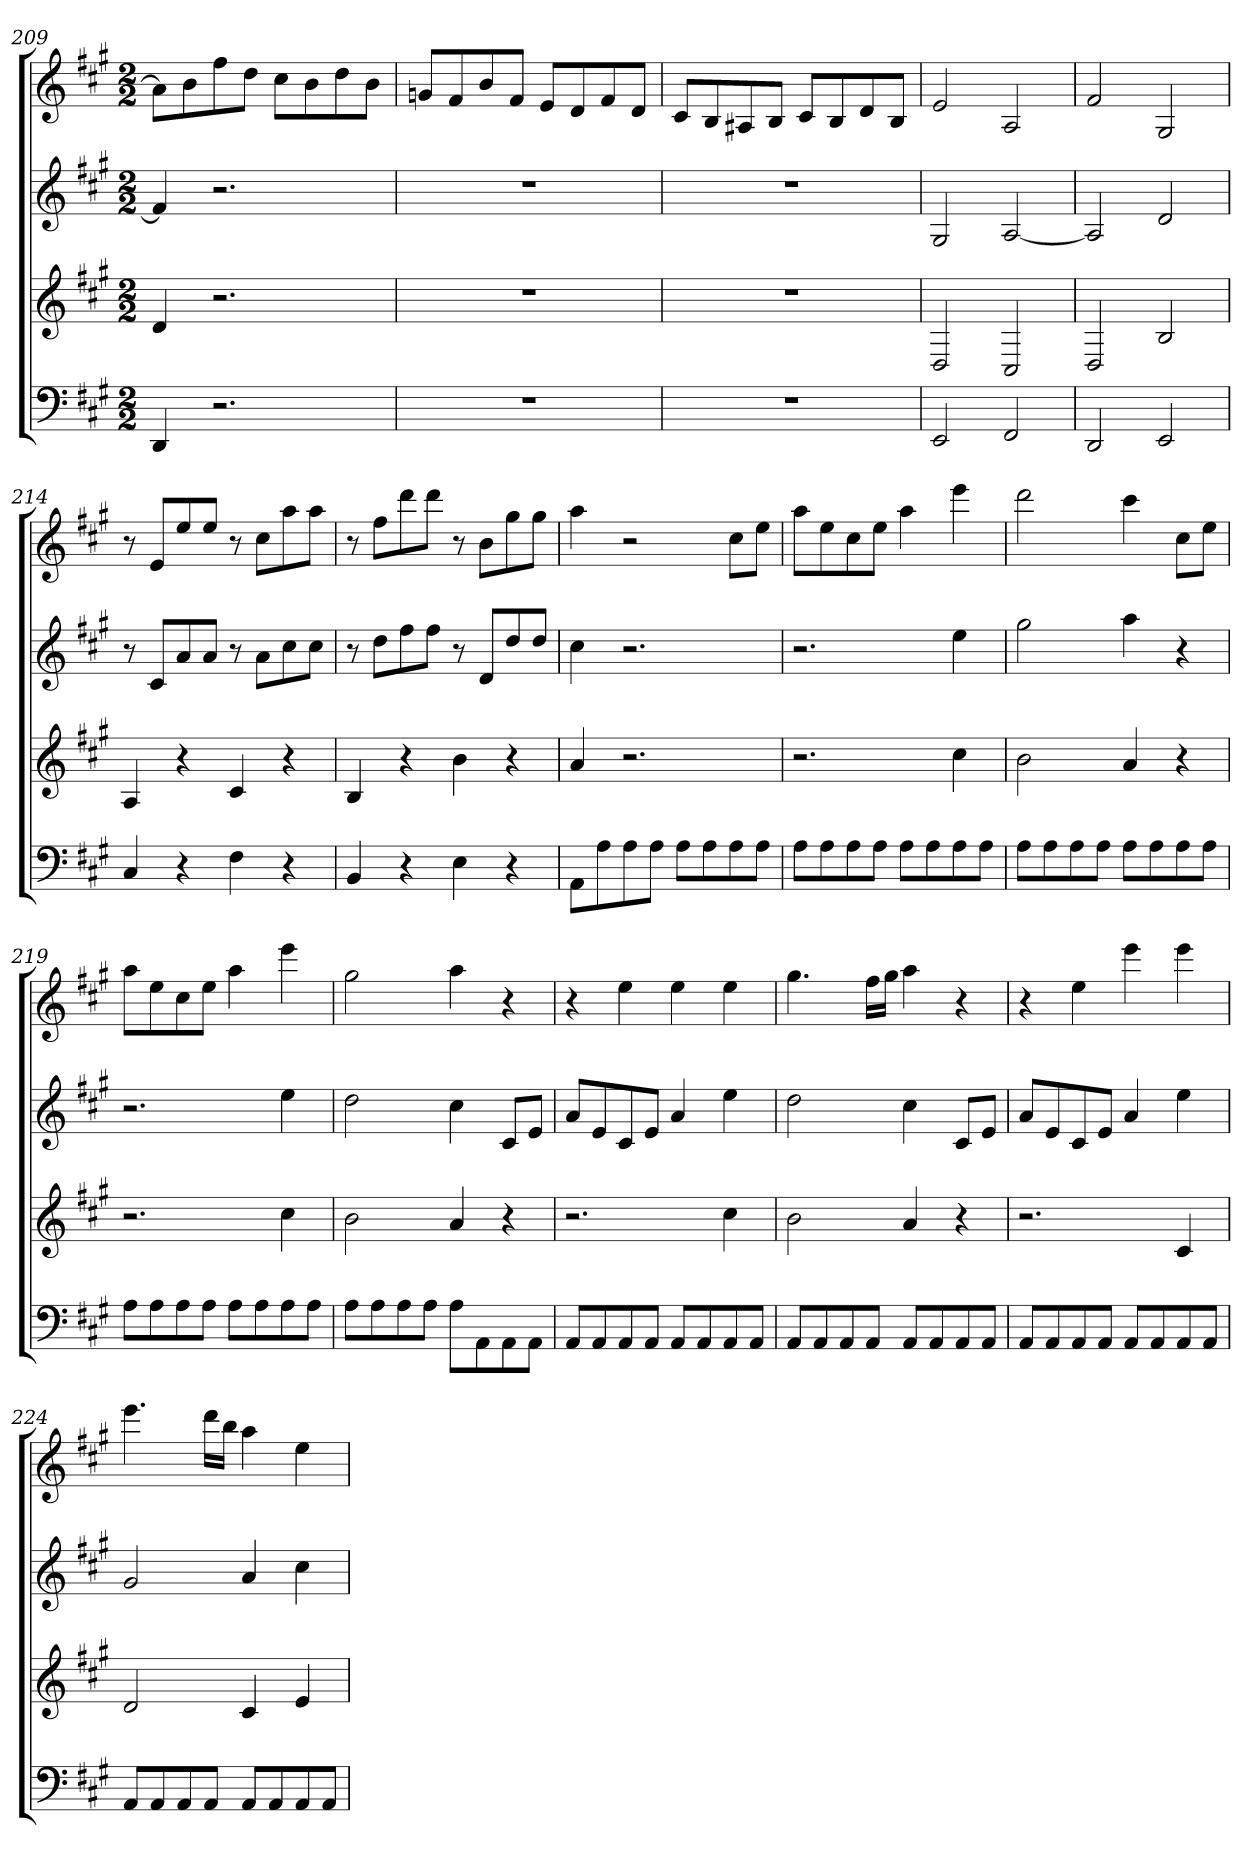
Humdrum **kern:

**kern	**kern	**kern	**kern
*part4	*part3	*part2	*part1
*staff4	*staff3	*staff2	*staff1
*k[f#c#g#]	*k[f#c#g#]	*k[f#c#g#]	*k[f#c#g#]
*A:	*A:	*A:	*A:
*M2/2	*M2/2	*M2/2	*M2/2
=209	=209	=209	=209
4DD	4d	4f#]	8a#L]
.	.	.	8b
2.r	2.r	2.r	8ff#
.	.	.	8ddJ
.	.	.	8cc#L
.	.	.	8b
.	.	.	8dd
.	.	.	8bJ
=210	=210	=210	=210
1r	1r	1r	8gnL
.	.	.	8f#
.	.	.	8b
.	.	.	8f#J
.	.	.	8eL
.	.	.	8d
.	.	.	8f#
.	.	.	8dJ
=211	=211	=211	=211
1r	1r	1r	8c#L
.	.	.	8B
.	.	.	8A#X
.	.	.	8BJ
.	.	.	8c#L
.	.	.	8B
.	.	.	8d
.	.	.	8BJ
=212	=212	=212	=212
2EE	2D	2G#	2e
2FF#	2C#	[2A	2A
=213	=213	=213	=213
2DD	2D	2A]	2f#
2EE	2B	2d	2G#
=214	=214	=214	=214
4C#	4A	8r	8r
.	.	8c#L	8eL
4r	4r	8a	8ee
.	.	8aJ	8eeJ
4F#	4c#	8r	8r
.	.	8aL	8cc#L
4r	4r	8cc#	8aa
.	.	8cc#J	8aaJ
=215	=215	=215	=215
4BB	4B	8r	8r
.	.	8ddL	8ff#L
4r	4r	8ff#	8ddd
.	.	8ff#J	8dddJ
4E	4b	8r	8r
.	.	8dL	8bL
4r	4r	8dd	8gg#
.	.	8ddJ	8gg#J
=216	=216	=216	=216
8AAL	4a	4cc#	4aa
8A	.	.	.
8A	2.r	2.r	2r
8AJ	.	.	.
8AL	.	.	.
8A	.	.	.
8A	.	.	8cc#L
8AJ	.	.	8eeJ
=217	=217	=217	=217
8AL	2.r	2.r	8aaL
8A	.	.	8ee
8A	.	.	8cc#
8AJ	.	.	8eeJ
8AL	.	.	4aa
8A	.	.	.
8A	4cc#	4ee	4eee
8AJ	.	.	.
=218	=218	=218	=218
8AL	2b	2gg#	2ddd
8A	.	.	.
8A	.	.	.
8AJ	.	.	.
8AL	4a	4aa	4ccc#
8A	.	.	.
8A	4r	4r	8cc#L
8AJ	.	.	8eeJ
=219	=219	=219	=219
8AL	2.r	2.r	8aaL
8A	.	.	8ee
8A	.	.	8cc#
8AJ	.	.	8eeJ
8AL	.	.	4aa
8A	.	.	.
8A	4cc#	4ee	4eee
8AJ	.	.	.
=220	=220	=220	=220
8AL	2b	2dd	2gg#
8A	.	.	.
8A	.	.	.
8AJ	.	.	.
8AL	4a	4cc#	4aa
8AA	.	.	.
8AA	4r	8c#L	4r
8AAJ	.	8eJ	.
=221	=221	=221	=221
8AAL	2.r	8aL	4r
8AA	.	8e	.
8AA	.	8c#	4ee
8AAJ	.	8eJ	.
8AAL	.	4a	4ee
8AA	.	.	.
8AA	4cc#	4ee	4ee
8AAJ	.	.	.
=222	=222	=222	=222
8AAL	2b	2dd	4.gg#
8AA	.	.	.
8AA	.	.	.
8AAJ	.	.	16ff#LL
.	.	.	16gg#JJ
8AAL	4a	4cc#	4aa
8AA	.	.	.
8AA	4r	8c#L	4r
8AAJ	.	8eJ	.
=223	=223	=223	=223
8AAL	2.r	8aL	4r
8AA	.	8e	.
8AA	.	8c#	4ee
8AAJ	.	8eJ	.
8AAL	.	4a	4eee
8AA	.	.	.
8AA	4c#	4ee	4eee
8AAJ	.	.	.
=224	=224	=224	=224
8AAL	2d	2g#	4.eee
8AA	.	.	.
8AA	.	.	.
8AAJ	.	.	16dddLL
.	.	.	16bbJJ
8AAL	4c#	4a	4aa
8AA	.	.	.
8AA	4e	4cc#	4ee
8AAJ	.	.	.
=	=	=	=
*-	*-	*-	*-
